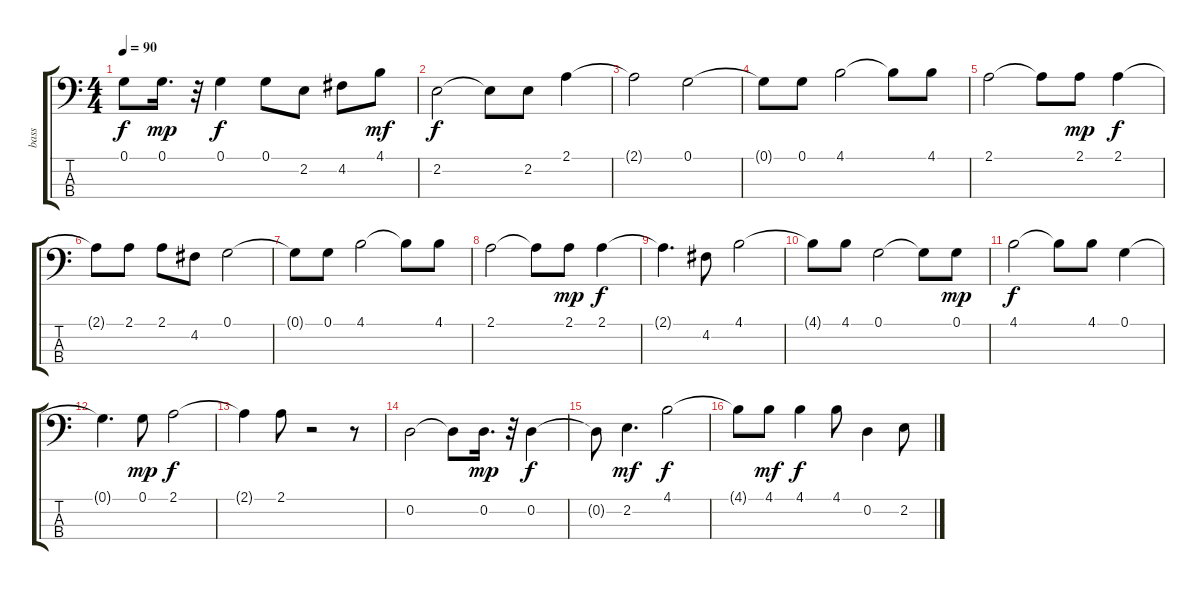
\track ("bass" "bass") {instrument electricbassfinger}
\staff {score tabs}
\tuning (G2 D2 A1 E1) {hide}
\ts (4 4)
\tempo 90
\clef f4
\ks c
0.1{t}.8{dy f} 0.1.16{d dy mp} r.32 0.1.4{dy f} 0.1.8 2.2.8 4.2.8 4.1.8{dy mf} |
2.2.2{dy f} 2.2{t}.8 2.2.8 2.1.4 |
2.1{t}.2 0.1.2 |
0.1{t}.8 0.1.8 4.1.2 4.1{t}.8 4.1.8 |
2.1.2 2.1{t}.8 2.1.8{dy mp} 2.1.4{dy f} |
2.1{t}.8 2.1.8 2.1.8 4.2.8 0.1.2 |
0.1{t}.8 0.1.8 4.1.2 4.1{t}.8 4.1.8 |
2.1.2 2.1{t}.8 2.1.8{dy mp} 2.1.4{dy f} |
2.1{t}.4{d} 4.2.8 4.1.2 |
4.1{t}.8 4.1.8 0.1.2 0.1{t}.8 0.1.8{dy mp} |
4.1.2{dy f} 4.1{t}.8 4.1.8 0.1.4 |
0.1{t}.4{d} 0.1.8{dy mp} 2.1.2{dy f} |
2.1{t}.4 2.1.8 r.2 r.8 |
0.2.2 0.2{t}.8 0.2.16{d dy mp} r.32 0.2.4{dy f} |
0.2{t}.8 2.2.4{d dy mf} 4.1.2{dy f} |
4.1{t}.8 4.1.8{dy mf} 4.1.4{dy f} 4.1.8 0.2.4 2.2.8
